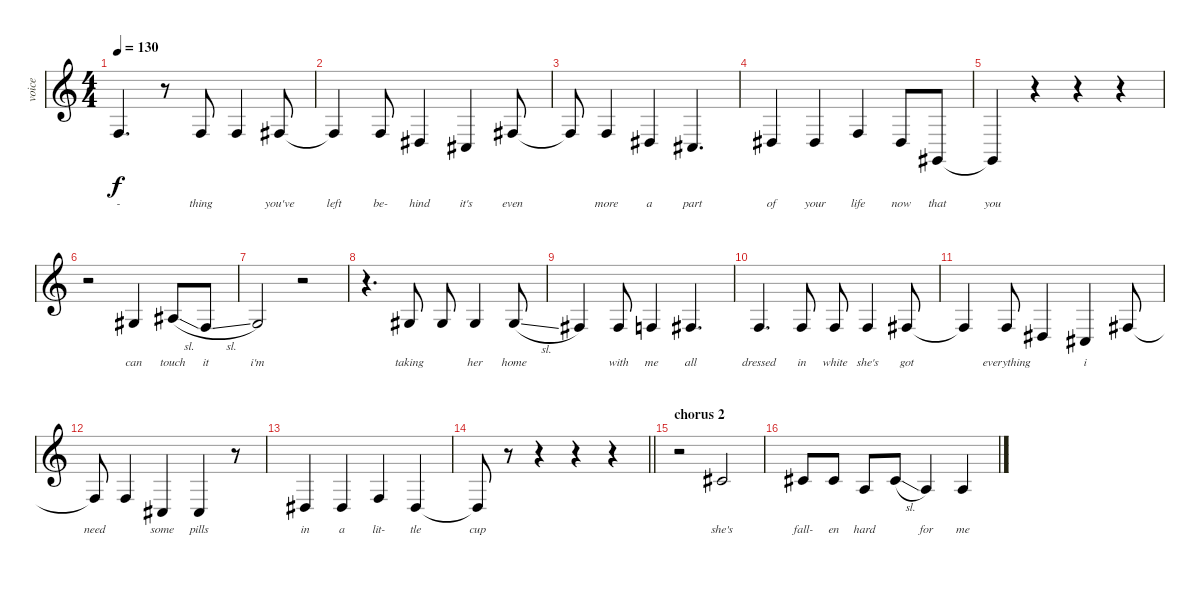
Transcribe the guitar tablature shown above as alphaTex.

\track ("voice" "voice") {instrument sopranosax}
\staff {score}
\tuning (E4 B3 G3 D3 A2 E2) {hide}
\ts (4 4)
\tempo 130
\clef g2
\ks c
3.4{t}.4{d lyrics (0 "-") lyrics (1 "") lyrics (2 "") lyrics (3 "") lyrics (4 "") dy f} r.8 3.4.8{lyrics (0 "thing") lyrics (1 "") lyrics (2 "") lyrics (3 "") lyrics (4 "")} 3.4.4{lyrics (0 "") lyrics (1 "") lyrics (2 "") lyrics (3 "") lyrics (4 "")} 4.4.8{lyrics (0 "you've") lyrics (1 "") lyrics (2 "") lyrics (3 "") lyrics (4 "")} |
4.4{t}.4{lyrics (0 "left") lyrics (1 "") lyrics (2 "") lyrics (3 "") lyrics (4 "")} 3.4.8{lyrics (0 "be-") lyrics (1 "") lyrics (2 "") lyrics (3 "") lyrics (4 "")} 1.4.4{lyrics (0 "hind") lyrics (1 "") lyrics (2 "") lyrics (3 "") lyrics (4 "")} 4.5.4{lyrics (0 "it's") lyrics (1 "") lyrics (2 "") lyrics (3 "") lyrics (4 "")} 4.4.8{lyrics (0 "even") lyrics (1 "") lyrics (2 "") lyrics (3 "") lyrics (4 "")} |
4.4{t}.8{lyrics (0 "") lyrics (1 "") lyrics (2 "") lyrics (3 "") lyrics (4 "")} 3.4.4{lyrics (0 "more") lyrics (1 "") lyrics (2 "") lyrics (3 "") lyrics (4 "")} 1.4.4{lyrics (0 "a") lyrics (1 "") lyrics (2 "") lyrics (3 "") lyrics (4 "")} 4.5.4{d lyrics (0 "part") lyrics (1 "") lyrics (2 "") lyrics (3 "") lyrics (4 "")} |
1.4.4{lyrics (0 "of") lyrics (1 "") lyrics (2 "") lyrics (3 "") lyrics (4 "")} 1.4.4{lyrics (0 "your") lyrics (1 "") lyrics (2 "") lyrics (3 "") lyrics (4 "")} 3.4.4{lyrics (0 "life") lyrics (1 "") lyrics (2 "") lyrics (3 "") lyrics (4 "")} 1.4.8{lyrics (0 "now") lyrics (1 "") lyrics (2 "") lyrics (3 "") lyrics (4 "")} 4.6.8{lyrics (0 "that") lyrics (1 "") lyrics (2 "") lyrics (3 "") lyrics (4 "")} |
4.6{t}.4{lyrics (0 "you") lyrics (1 "") lyrics (2 "") lyrics (3 "") lyrics (4 "")} r.4 r.4 r.4 |
r.2 1.3.4{lyrics (0 "can") lyrics (1 "") lyrics (2 "") lyrics (3 "") lyrics (4 "")} 8.4{sl}.8{lyrics (0 "touch") lyrics (1 "") lyrics (2 "") lyrics (3 "") lyrics (4 "")} 3.4{sl}.8{lyrics (0 "it") lyrics (1 "") lyrics (2 "") lyrics (3 "") lyrics (4 "")} |
5.4.2{lyrics (0 "i'm") lyrics (1 "") lyrics (2 "") lyrics (3 "") lyrics (4 "")} r.2 |
r.4{d} 1.3.8{lyrics (0 "taking") lyrics (1 "") lyrics (2 "") lyrics (3 "") lyrics (4 "")} 1.3.8{lyrics (0 "") lyrics (1 "") lyrics (2 "") lyrics (3 "") lyrics (4 "")} 1.3.4{lyrics (0 "her") lyrics (1 "") lyrics (2 "") lyrics (3 "") lyrics (4 "")} 6.4{sl}.8{lyrics (0 "home") lyrics (1 "") lyrics (2 "") lyrics (3 "") lyrics (4 "")} |
4.4.4{lyrics (0 "") lyrics (1 "") lyrics (2 "") lyrics (3 "") lyrics (4 "")} 4.4.8{lyrics (0 "with") lyrics (1 "") lyrics (2 "") lyrics (3 "") lyrics (4 "")} 3.4.4{lyrics (0 "me") lyrics (1 "") lyrics (2 "") lyrics (3 "") lyrics (4 "")} 4.4.4{d lyrics (0 "all") lyrics (1 "") lyrics (2 "") lyrics (3 "") lyrics (4 "")} |
3.4.4{d lyrics (0 "dressed") lyrics (1 "") lyrics (2 "") lyrics (3 "") lyrics (4 "")} 3.4.8{lyrics (0 "in") lyrics (1 "") lyrics (2 "") lyrics (3 "") lyrics (4 "")} 3.4.8{lyrics (0 "white") lyrics (1 "") lyrics (2 "") lyrics (3 "") lyrics (4 "")} 3.4.4{lyrics (0 "she's") lyrics (1 "") lyrics (2 "") lyrics (3 "") lyrics (4 "")} 4.4.8{lyrics (0 "got") lyrics (1 "") lyrics (2 "") lyrics (3 "") lyrics (4 "")} |
4.4{t}.4{lyrics (0 "") lyrics (1 "") lyrics (2 "") lyrics (3 "") lyrics (4 "")} 3.4.8{lyrics (0 "everything") lyrics (1 "") lyrics (2 "") lyrics (3 "") lyrics (4 "")} 1.4.4{lyrics (0 "") lyrics (1 "") lyrics (2 "") lyrics (3 "") lyrics (4 "")} 4.5.4{lyrics (0 "i") lyrics (1 "") lyrics (2 "") lyrics (3 "") lyrics (4 "")} 4.4.8{lyrics (0 "") lyrics (1 "") lyrics (2 "") lyrics (3 "") lyrics (4 "")} |
4.4{t}.8{lyrics (0 "need") lyrics (1 "") lyrics (2 "") lyrics (3 "") lyrics (4 "")} 3.4.4{lyrics (0 "") lyrics (1 "") lyrics (2 "") lyrics (3 "") lyrics (4 "")} 4.5.4{lyrics (0 "some") lyrics (1 "") lyrics (2 "") lyrics (3 "") lyrics (4 "")} 4.5.4{lyrics (0 "pills") lyrics (1 "") lyrics (2 "") lyrics (3 "") lyrics (4 "")} r.8 |
1.4.4{lyrics (0 "in") lyrics (1 "") lyrics (2 "") lyrics (3 "") lyrics (4 "")} 1.4.4{lyrics (0 "a") lyrics (1 "") lyrics (2 "") lyrics (3 "") lyrics (4 "")} 3.4.4{lyrics (0 "lit-") lyrics (1 "") lyrics (2 "") lyrics (3 "") lyrics (4 "")} 1.4.4{lyrics (0 "tle") lyrics (1 "") lyrics (2 "") lyrics (3 "") lyrics (4 "")} |
\barLineRight lightlight
1.4{t}.8{lyrics (0 "cup") lyrics (1 "") lyrics (2 "") lyrics (3 "") lyrics (4 "")} r.8 r.4 r.4 r.4 |
\section ("" "chorus 2")
r.2 2.2.2{lyrics (0 "she's") lyrics (1 "") lyrics (2 "") lyrics (3 "") lyrics (4 "")} |
2.2.8{lyrics (0 "fall-") lyrics (1 "") lyrics (2 "") lyrics (3 "") lyrics (4 "")} 2.2.8{lyrics (0 "en") lyrics (1 "") lyrics (2 "") lyrics (3 "") lyrics (4 "")} 2.3.8{lyrics (0 "hard") lyrics (1 "") lyrics (2 "") lyrics (3 "") lyrics (4 "")} 6.3{sl}.8{lyrics (0 "") lyrics (1 "") lyrics (2 "") lyrics (3 "") lyrics (4 "")} 2.3.4{lyrics (0 "for") lyrics (1 "") lyrics (2 "") lyrics (3 "") lyrics (4 "")} 2.3.4{lyrics (0 "me") lyrics (1 "") lyrics (2 "") lyrics (3 "") lyrics (4 "")}
